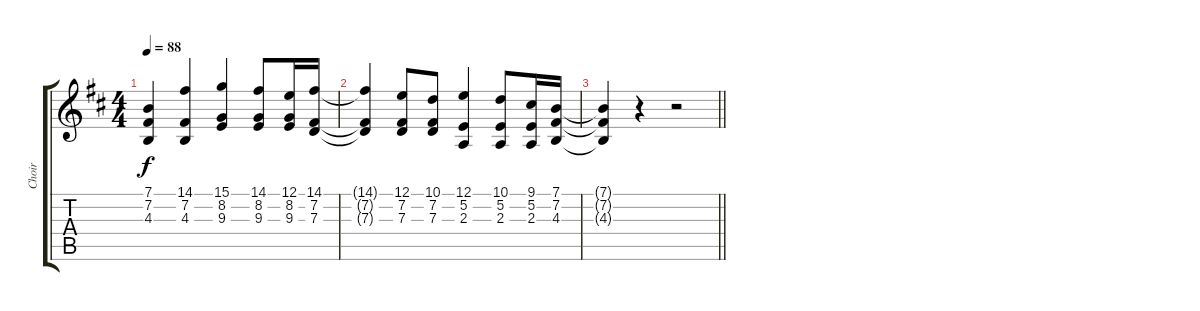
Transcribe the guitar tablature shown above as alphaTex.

\track ("Choir" "Choir") {instrument choiraahs}
\staff {score tabs}
\tuning (E4 B3 G3 D3 A2 E2) {hide}
\ts (4 4)
\tempo 88
\clef g2
\ks bminor
(7.1 7.2 4.3).4{dy f} (14.1 7.2 4.3).4{beam merge} (15.1 8.2 9.3).4{beam merge} (14.1 8.2 9.3).8{beam merge} (12.1 8.2 9.3).16 (14.1 7.2 7.3).16 |
(14.1{t} 7.2{t} 7.3{t}).4{beam merge} (12.1 7.2 7.3).8{beam merge} (10.1 7.2 7.3).8 (12.1 5.2 2.3).4{beam merge} (10.1 5.2 2.3).8 (9.1 5.2 2.3).16{beam merge} (7.1 7.2 4.3).16 |
\barLineRight lightlight
(7.1{t} 7.2{t} 4.3{t}).4 r.4 r.2
